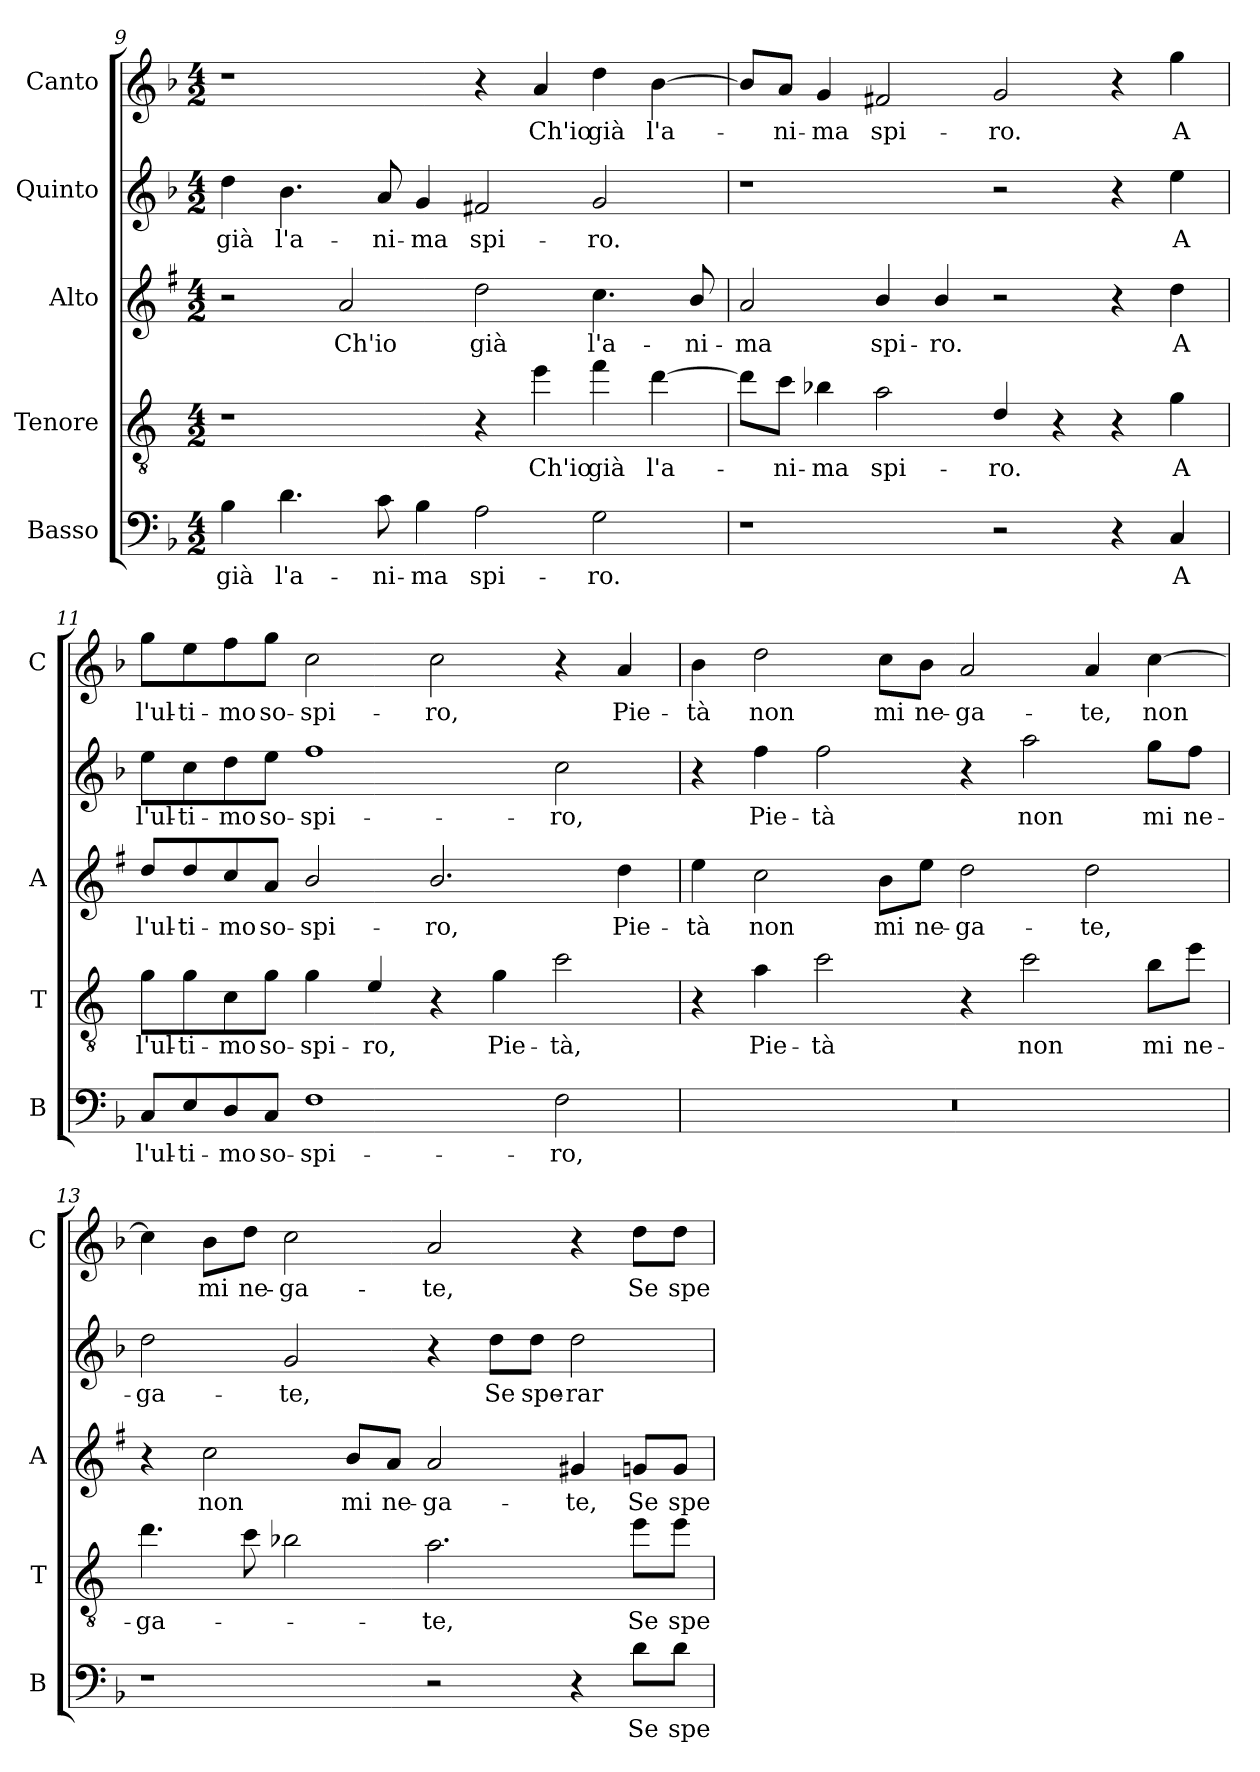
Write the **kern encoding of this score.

**kern	**text	**kern	**text	**kern	**text	**kern	**text	**kern	**text
*part5	*part5	*part4	*part4	*part3	*part3	*part2	*part2	*part1	*part1
*staff5	*staff5	*staff4	*staff4	*staff3	*staff3	*staff2	*staff2	*staff1	*staff1
*I"Basso	*	*I"Tenore	*	*I"Alto	*	*I"Quinto	*	*I"Canto	*
*I'B	*	*I'T	*	*I'A	*	*	*	*I'C	*
!!LO:LB:g=z
*clefF4	*	*clefGv2	*	*clefG2	*	*clefG2	*	*clefG2	*
*	*	*ITrd4c7	*	*ITrd1c2	*	*	*	*	*
*k[b-]	*	*k[b-]	*	*k[b-]	*	*k[b-]	*	*k[b-]	*
*F:	*	*F:	*	*F:	*	*F:	*	*F:	*
*M4/2	*	*M4/2	*	*M4/2	*	*M4/2	*	*M4/2	*
=9	=9	=9	=9	=9	=9	=9	=9	=9	=9
!	!LO:LY:b	!	!	!	!	!	!LO:LY:b	!	!
4B-\	già	1r	.	2r	.	4dd\	già	1r	.
!	!LO:LY:b	!	!	!	!	!	!LO:LY:b	!	!
4.d\	l'a-	.	.	.	.	4.b-\	l'a-	.	.
!	!	!	!	!	!LO:LY:b	!	!	!	!
.	.	.	.	2g/	Ch'io	.	.	.	.
!	!LO:LY:b	!	!	!	!	!	!LO:LY:b	!	!
8c\	-ni-	.	.	.	.	8a/	-ni-	.	.
!	!LO:LY:b	!	!	!	!	!	!LO:LY:b	!	!
4B-\	-ma	.	.	.	.	4g/	-ma	.	.
!	!LO:LY:b	!	!	!	!LO:LY:b	!	!LO:LY:b	!	!
2A\	spi-	4r	.	2cc\	già	2f#X/	spi-	4r	.
!	!	!	!LO:LY:b	!	!	!	!	!	!LO:LY:b
.	.	4a\	Ch'io	.	.	.	.	4a/	Ch'io
!	!LO:LY:b	!	!LO:LY:b	!	!LO:LY:b	!	!LO:LY:b	!	!LO:LY:b
2G\	-ro.	4b-\	già	4.b-\	l'a-	2g/	-ro.	4dd\	già
!	!	!	!LO:LY:b	!	!	!	!	!	!LO:LY:b
.	.	[4g\	l'a-	.	.	.	.	[4b-\	l'a-
!	!	!	!	!	!LO:LY:b	!	!	!	!
.	.	.	.	8a/	-ni-	.	.	.	.
=10	=10	=10	=10	=10	=10	=10	=10	=10	=10
!	!	!	!	!	!LO:LY:b	!	!	!	!
1r	.	8g\L]	.	2g/	-ma	1r	.	8b-/L]	.
!	!	!	!LO:LY:b	!	!	!	!	!	!LO:LY:b
.	.	8f\J	-ni-	.	.	.	.	8a/J	-ni-
!	!	!	!LO:LY:b	!	!	!	!	!	!LO:LY:b
.	.	4e-X\	-ma	.	.	.	.	4g/	-ma
!	!	!	!LO:LY:b	!	!LO:LY:b	!	!	!	!LO:LY:b
.	.	2d\	spi-	4a/	spi-	.	.	2f#X/	spi-
!	!	!	!	!	!LO:LY:b	!	!	!	!
.	.	.	.	4a/	-ro.	.	.	.	.
!	!	!	!LO:LY:b	!	!	!	!	!	!LO:LY:b
2r	.	4G/	-ro.	2r	.	2r	.	2g/	-ro.
.	.	4r	.	.	.	.	.	.	.
4r	.	4r	.	4r	.	4r	.	4r	.
!	!LO:LY:b	!	!LO:LY:b	!	!LO:LY:b	!	!LO:LY:b	!	!LO:LY:b
4C/	A	4c\	A	4cc\	A	4ee\	A	4gg\	A
=11	=11	=11	=11	=11	=11	=11	=11	=11	=11
!	!LO:LY:b	!	!LO:LY:b	!	!LO:LY:b	!	!LO:LY:b	!	!LO:LY:b
8C/L	l'ul-	8c\L	l'ul-	8cc/L	l'ul-	8ee\L	l'ul-	8gg\L	l'ul-
!	!LO:LY:b	!	!LO:LY:b	!	!LO:LY:b	!	!LO:LY:b	!	!LO:LY:b
8E/	-ti-	8c\	-ti-	8cc/	-ti-	8cc\	-ti-	8ee\	-ti-
!	!LO:LY:b	!	!LO:LY:b	!	!LO:LY:b	!	!LO:LY:b	!	!LO:LY:b
8D/	-mo	8F\	-mo	8b-/	-mo	8dd\	-mo	8ff\	-mo
!	!LO:LY:b	!	!LO:LY:b	!	!LO:LY:b	!	!LO:LY:b	!	!LO:LY:b
8C/J	so-	8c\J	so-	8g/J	so-	8ee\J	so-	8gg\J	so-
!	!LO:LY:b	!	!LO:LY:b	!	!LO:LY:b	!	!LO:LY:b	!	!LO:LY:b
1F	-spi-	4c\	-spi-	2a/	-spi-	1ff	-spi-	2cc\	-spi-
!	!	!	!LO:LY:b	!	!	!	!	!	!
.	.	4A/	-ro,	.	.	.	.	.	.
!	!	!	!	!	!LO:LY:b	!	!	!	!LO:LY:b
.	.	4r	.	2.a/	-ro,	.	.	2cc\	-ro,
!	!	!	!LO:LY:b	!	!	!	!	!	!
.	.	4c\	Pie-	.	.	.	.	.	.
!	!LO:LY:b	!	!LO:LY:b	!	!	!	!LO:LY:b	!	!
2F\	-ro,	2f\	-tà,	.	.	2cc\	-ro,	4r	.
!	!	!	!	!	!LO:LY:b	!	!	!	!LO:LY:b
.	.	.	.	4cc\	Pie-	.	.	4a/	Pie-
!!LO:LB:g=z
=12	=12	=12	=12	=12	=12	=12	=12	=12	=12
!	!	!	!	!	!LO:LY:b	!	!	!	!LO:LY:b
0r	.	4r	.	4dd\	-tà	4r	.	4b-\	-tà
!	!	!	!LO:LY:b	!	!LO:LY:b	!	!LO:LY:b	!	!LO:LY:b
.	.	4d\	Pie-	2b-\	non	4ff\	Pie-	2dd\	non
!	!	!	!LO:LY:b	!	!	!	!LO:LY:b	!	!
.	.	2f\	-tà	.	.	2ff\	-tà	.	.
!	!	!	!	!	!LO:LY:b	!	!	!	!LO:LY:b
.	.	.	.	8a\L	mi	.	.	8cc\L	mi
!	!	!	!	!	!LO:LY:b	!	!	!	!LO:LY:b
.	.	.	.	8dd\J	ne-	.	.	8b-\J	ne-
!	!	!	!	!	!LO:LY:b	!	!	!	!LO:LY:b
.	.	4r	.	2cc\	-ga-	4r	.	2a/	-ga-
!	!	!	!LO:LY:b	!	!	!	!LO:LY:b	!	!
.	.	2f\	non	.	.	2aa\	non	.	.
!	!	!	!	!	!LO:LY:b	!	!	!	!LO:LY:b
.	.	.	.	2cc\	-te,	.	.	4a/	-te,
!	!	!	!LO:LY:b	!	!	!	!LO:LY:b	!	!LO:LY:b
.	.	8e\L	mi	.	.	8gg\L	mi	[4cc\	non
!	!	!	!LO:LY:b	!	!	!	!LO:LY:b	!	!
.	.	8a\J	ne-	.	.	8ff\J	ne-	.	.
=13	=13	=13	=13	=13	=13	=13	=13	=13	=13
!	!	!	!LO:LY:b	!	!	!	!LO:LY:b	!	!
1r	.	4.g\	-ga-	4r	.	2dd\	-ga-	4cc\]	.
!	!	!	!	!	!LO:LY:b	!	!	!	!LO:LY:b
.	.	.	.	2b-\	non	.	.	8b-\L	mi
!	!	!	!	!	!	!	!	!	!LO:LY:b
.	.	8f\	.	.	.	.	.	8dd\J	ne-
!	!	!	!	!	!	!	!LO:LY:b	!	!LO:LY:b
.	.	2e-X\	.	.	.	2g/	-te,	2cc\	-ga-
!	!	!	!	!	!LO:LY:b	!	!	!	!
.	.	.	.	8a/L	mi	.	.	.	.
!	!	!	!	!	!LO:LY:b	!	!	!	!
.	.	.	.	8g/J	ne-	.	.	.	.
!	!	!	!LO:LY:b	!	!LO:LY:b	!	!	!	!LO:LY:b
2r	.	2.d\	-te,	2g/	-ga-	4r	.	2a/	-te,
!	!	!	!	!	!	!	!LO:LY:b	!	!
.	.	.	.	.	.	8dd\L	Se	.	.
!	!	!	!	!	!	!	!LO:LY:b	!	!
.	.	.	.	.	.	8dd\J	spe-	.	.
!	!	!	!	!	!LO:LY:b	!	!LO:LY:b	!	!
4r	.	.	.	4f#X/	-te,	2dd\	-rar	4r	.
!	!LO:LY:b	!	!LO:LY:b	!	!LO:LY:b	!	!	!	!LO:LY:b
8d\L	Se	8a\L	Se	8fn/L	Se	.	.	8dd\L	Se
!	!LO:LY:b	!	!LO:LY:b	!	!LO:LY:b	!	!	!	!LO:LY:b
8d\J	spe-	8a\J	spe-	8f/J	spe-	.	.	8dd\J	spe-
=	=	=	=	=	=	=	=	=	=
*-	*-	*-	*-	*-	*-	*-	*-	*-	*-
